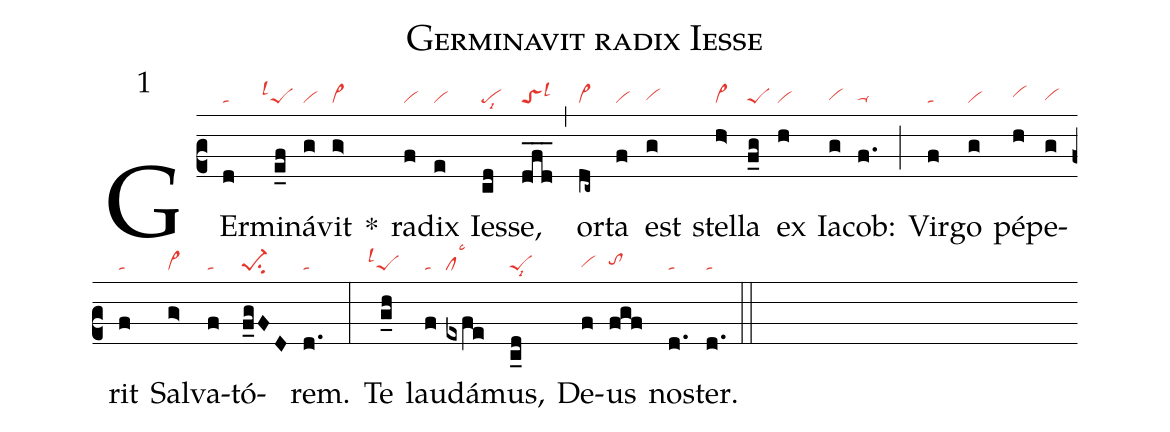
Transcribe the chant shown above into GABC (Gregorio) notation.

name: Germinavit radix Iesse;
mode: 1;
nabc-lines: 1;
%%
(c2)
GEr(d|ta)mi(e_f|```peSlsl1)ná(g|vi)vit(g>|vi>) *()
ra(f|vi)dix(e|vi) Ies(cd|pelsi8)se,(dfd___|toSlsl3) (,)
or(dc~|vi>)ta(f|vi) est(g|vihg) stel(h>|vi>)la(f_g|peS) ex(h|vi) Ia(g|vihg)cob:(f.|ta-hg) (;)
Vir(f|ta)go(g|vi) pé(h|vihh)pe(g|vihg)rit(f|ta) Sal(g>|vi>)va(f|ta)tó(f_gFD|pe-1su2)rem.(d.|ta) (:)
Te(g_h|```peSlsl1) lau(f|ta)dá(exfe|cllsc3)mus,(c_d|peSlsi8) De(f|vihg)us(fgf|tohh) nos(d.|ta)ter.(d.|ta) (::)
